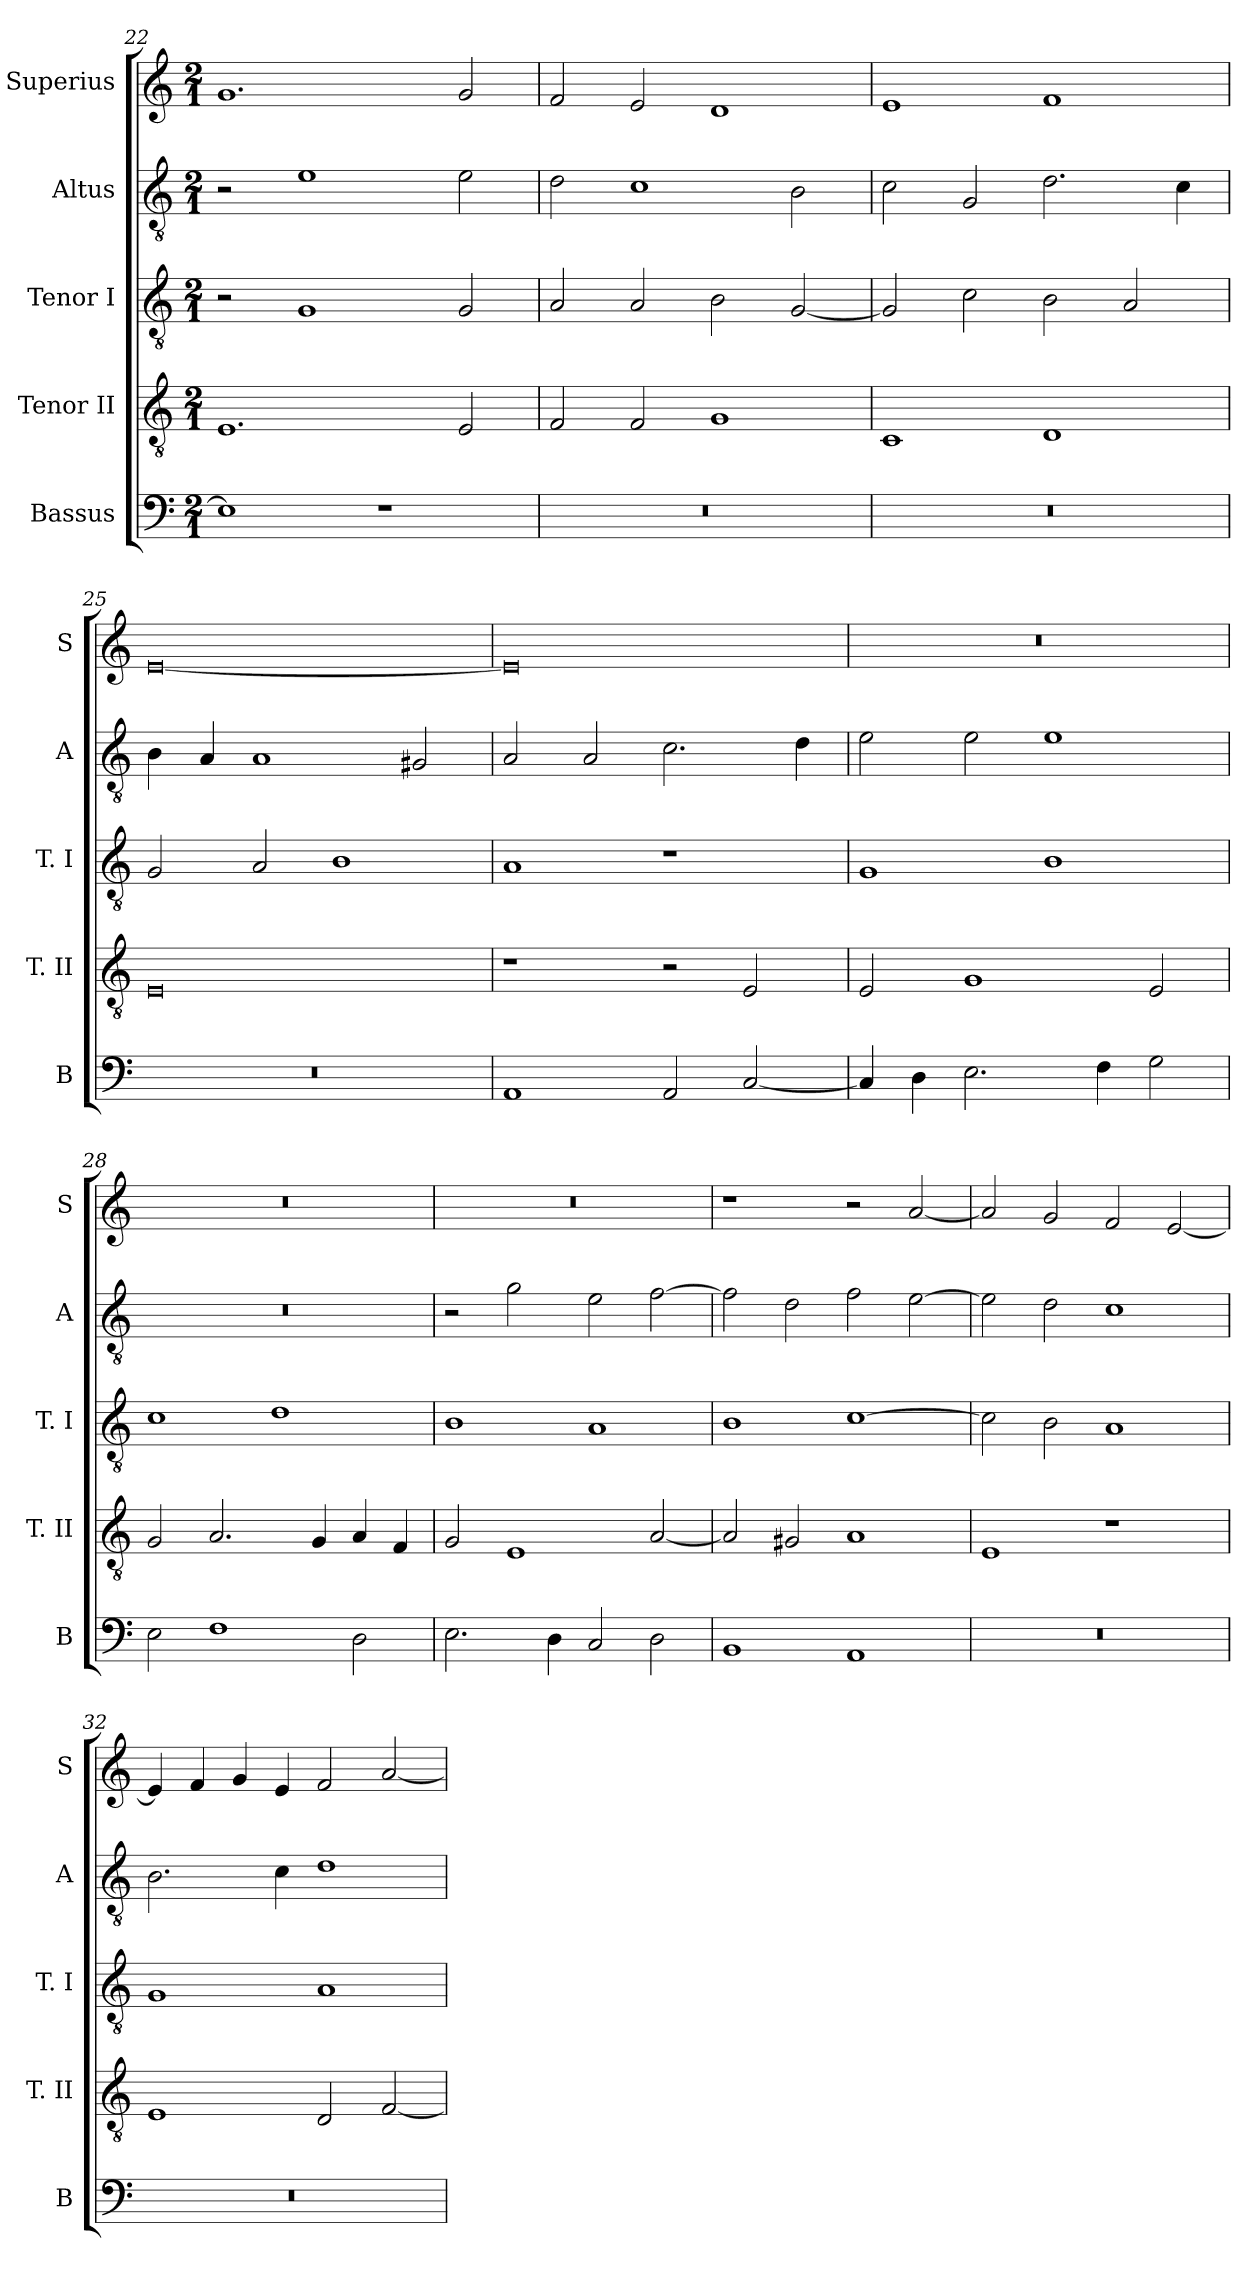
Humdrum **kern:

**kern	**kern	**kern	**kern	**kern
*part5	*part4	*part3	*part2	*part1
*staff5	*staff4	*staff3	*staff2	*staff1
*I"Bassus	*I"Tenor II	*I"Tenor I	*I"Altus	*I"Superius
*I'B	*I'T. II	*I'T. I	*I'A	*I'S
*clefF4	*clefGv2	*clefGv2	*clefGv2	*clefG2
*k[]	*k[]	*k[]	*k[]	*k[]
*C:	*C:	*C:	*C:	*C:
*M2/1	*M2/1	*M2/1	*M2/1	*M2/1
=22	=22	=22	=22	=22
1E]	1.E	2r	2r	1.g
.	.	1G	1e	.
1r	.	.	.	.
.	2E	2G	2e	2g
=23	=23	=23	=23	=23
0r	2F	2A	2d	2f
.	2F	2A	1c	2e
.	1G	2B	.	1d
.	.	[2G	2B	.
=24	=24	=24	=24	=24
0r	1C	2G]	2c	1e
.	.	2c	2G	.
.	1D	2B	2.d	1f
.	.	2A	.	.
.	.	.	4c	.
=25	=25	=25	=25	=25
0r	0E	2G	4B	[0e
.	.	.	4A	.
.	.	2A	1A	.
.	.	1B	.	.
.	.	.	2G#X	.
=26	=26	=26	=26	=26
1AA	1r	1A	2A	0e]
.	.	.	2A	.
2AA	2r	1r	2.c	.
[2C	2E	.	.	.
.	.	.	4d	.
=27	=27	=27	=27	=27
4C]	2E	1G	2e	0r
4D	.	.	.	.
2.E	1G	.	2e	.
.	.	1B	1e	.
4F	.	.	.	.
2G	2E	.	.	.
=28	=28	=28	=28	=28
2E	2G	1c	0r	0r
1F	2.A	.	.	.
.	.	1d	.	.
.	4G	.	.	.
2D	4A	.	.	.
.	4F	.	.	.
=29	=29	=29	=29	=29
2.E	2G	1B	2r	0r
.	1E	.	2g	.
4D	.	.	.	.
2C	.	1A	2e	.
2D	[2A	.	[2f	.
=30	=30	=30	=30	=30
1BB	2A]	1B	2f]	1r
.	2G#X	.	2d	.
1AA	1A	[1c	2f	2r
.	.	.	[2e	[2a
=31	=31	=31	=31	=31
0r	1E	2c]	2e]	2a]
.	.	2B	2d	2g
.	1r	1A	1c	2f
.	.	.	.	[2e
=32	=32	=32	=32	=32
0r	1E	1G	2.B	4e]
.	.	.	.	4f
.	.	.	.	4g
.	.	.	4c	4e
.	2D	1A	1d	2f
.	[2F	.	.	[2a
=	=	=	=	=
*-	*-	*-	*-	*-
